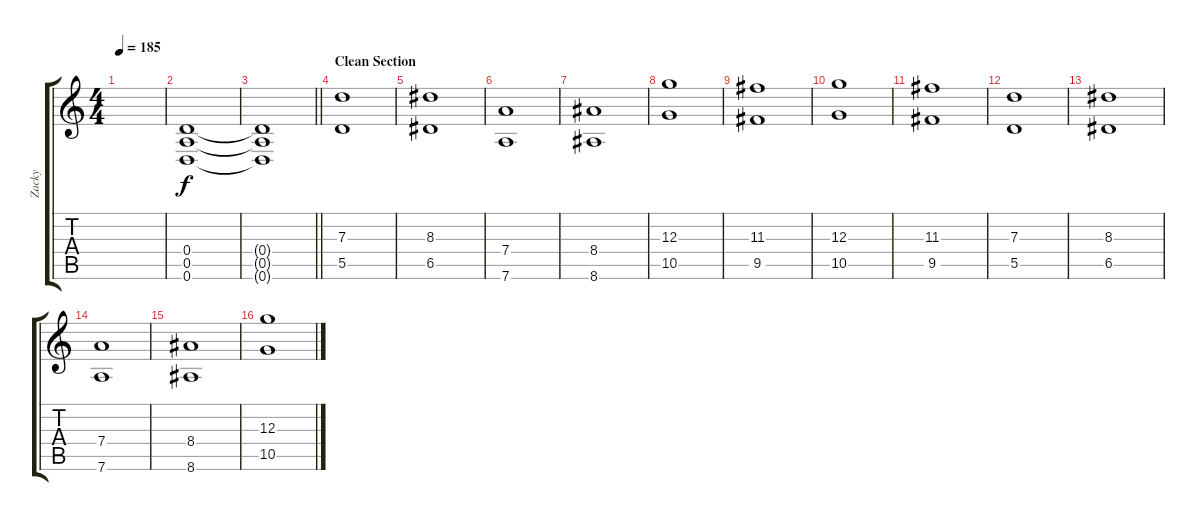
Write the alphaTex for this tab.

\track ("Zacky" "Zacky") {instrument distortionguitar}
\staff {score tabs}
\tuning (E4 B3 G3 D3 A2 D2) {hide}
\ts (4 4)
\tempo 185
\clef g2
\ks c
|
(0.4{t} 0.5{t} 0.6{t}).1 |
\barLineRight lightlight
(0.4{t} 0.5{t} 0.6{t}).1 |
\section ("" "Clean Section")
(7.3 5.5).1{volume 16 instrument electricguitarclean} |
(8.3 6.5).1 |
(7.4 7.6).1 |
(8.4 8.6).1 |
(12.3 10.5).1 |
(11.3 9.5).1 |
(12.3 10.5).1 |
(11.3 9.5).1 |
(7.3 5.5).1 |
(8.3 6.5).1 |
(7.4 7.6).1 |
(8.4 8.6).1 |
(12.3 10.5).1
